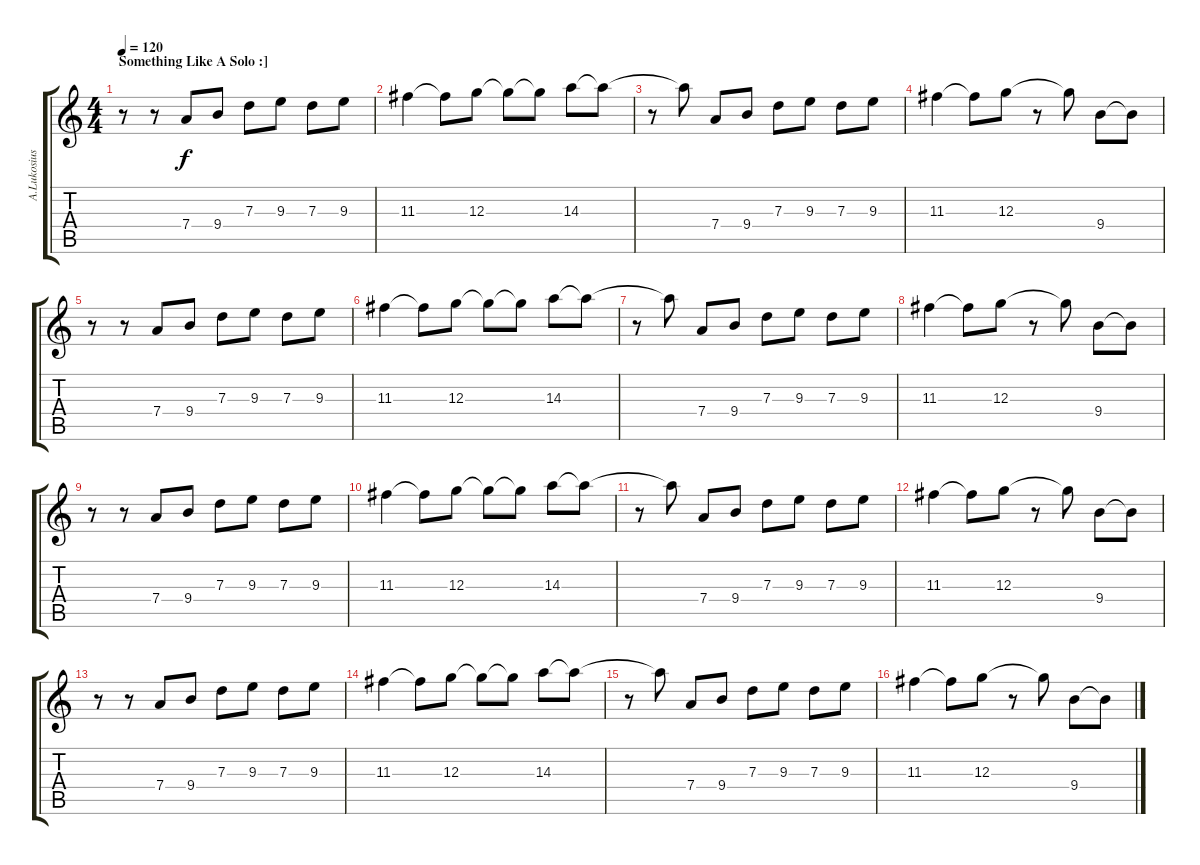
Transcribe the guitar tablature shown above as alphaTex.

\track ("A.Lukosius {O" "A.Lukosius") {instrument celesta}
\staff {score tabs}
\tuning (E5 B4 G4 D4 A3 E3) {hide}
\ts (4 4)
\section ("" "Something Like A Solo :]")
\tempo 120
\clef g2
\ks c
r.8{dy f volume 9 instrument overdrivenguitar} r.8 7.4.8 9.4.8 7.3.8 9.3.8 7.3.8 9.3.8 |
11.3.4 11.3{t}.8 12.3.8 12.3{t}.8 12.3{t}.8 14.3.8 14.3{t}.8 |
r.8{volume 9 instrument overdrivenguitar} 14.3{t}.8 7.4.8 9.4.8 7.3.8 9.3.8 7.3.8 9.3.8 |
11.3.4 11.3{t}.8 12.3.8 r.8 12.3{t}.8 9.4.8 9.4{t}.8 |
r.8{volume 9 instrument overdrivenguitar} r.8 7.4.8 9.4.8 7.3.8 9.3.8 7.3.8 9.3.8 |
11.3.4 11.3{t}.8 12.3.8 12.3{t}.8 12.3{t}.8 14.3.8 14.3{t}.8 |
r.8{volume 9 instrument overdrivenguitar} 14.3{t}.8 7.4.8 9.4.8 7.3.8 9.3.8 7.3.8 9.3.8 |
11.3.4 11.3{t}.8 12.3.8 r.8 12.3{t}.8 9.4.8 9.4{t}.8 |
r.8{volume 9 instrument overdrivenguitar} r.8 7.4.8 9.4.8 7.3.8 9.3.8 7.3.8 9.3.8 |
11.3.4 11.3{t}.8 12.3.8 12.3{t}.8 12.3{t}.8 14.3.8 14.3{t}.8 |
r.8{volume 9 instrument overdrivenguitar} 14.3{t}.8 7.4.8 9.4.8 7.3.8 9.3.8 7.3.8 9.3.8 |
11.3.4 11.3{t}.8 12.3.8 r.8 12.3{t}.8 9.4.8 9.4{t}.8 |
r.8{volume 9 instrument overdrivenguitar} r.8 7.4.8 9.4.8 7.3.8 9.3.8 7.3.8 9.3.8 |
11.3.4 11.3{t}.8 12.3.8 12.3{t}.8 12.3{t}.8 14.3.8 14.3{t}.8 |
r.8{volume 9 instrument overdrivenguitar} 14.3{t}.8 7.4.8 9.4.8 7.3.8 9.3.8 7.3.8 9.3.8 |
11.3.4 11.3{t}.8 12.3.8 r.8 12.3{t}.8 9.4.8 9.4{t}.8
